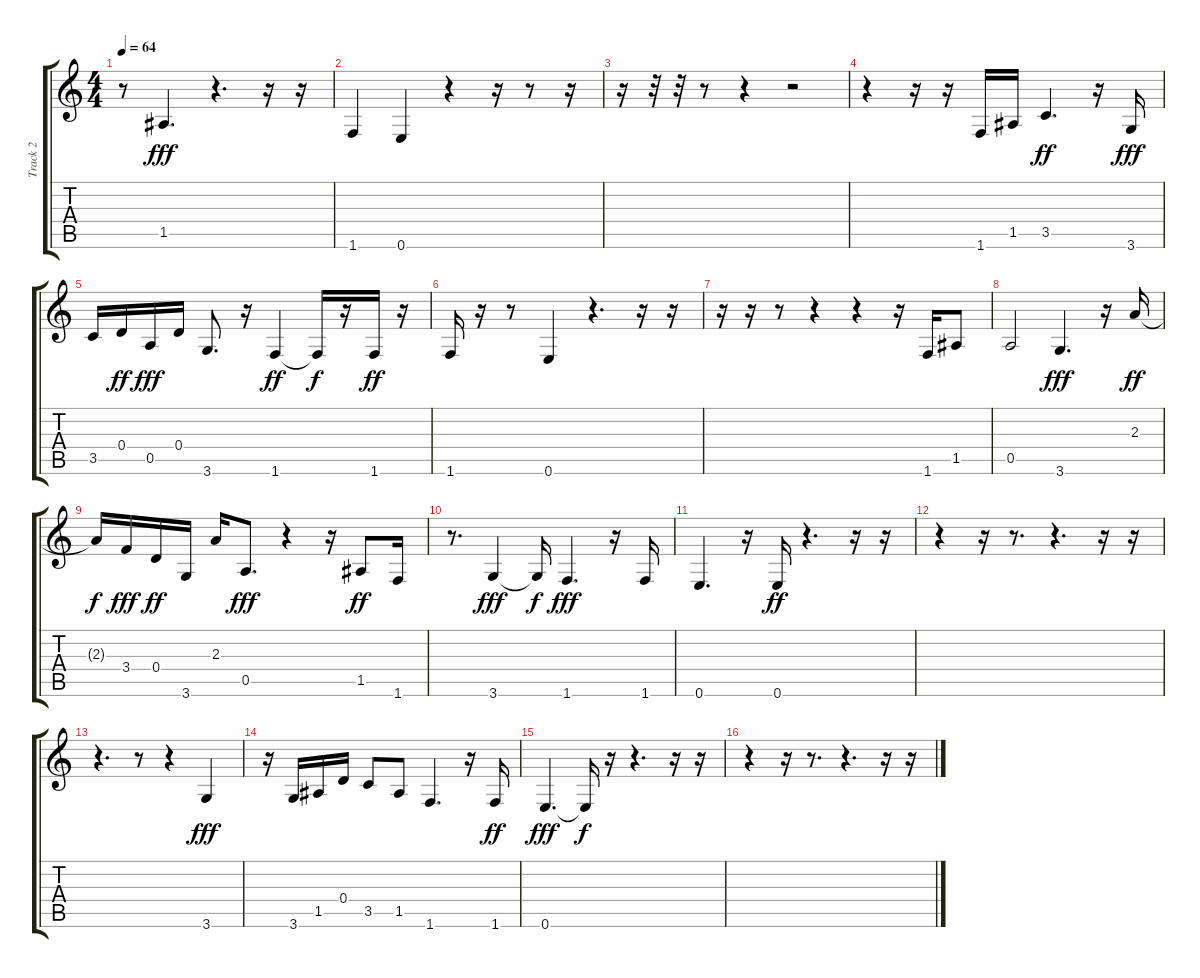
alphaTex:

\track ("Track 2" "Track 2") {instrument electricbassfinger}
\staff {score tabs}
\tuning (E4 B3 G3 D3 A2 E2) {hide}
\ts (4 4)
\tempo 64
\clef g2
\ks c
r.8{dy fff} 1.5.4{d} r.4{d} r.16 r.16 |
1.6.4 0.6.4 r.4 r.16 r.8 r.16 |
r.16 r.32 r.32 r.8 r.4 r.2 |
r.4 r.16 r.16 1.6.16 1.5.16 3.5.4{d dy ff} r.16 3.6.16{dy fff} |
3.5.16 0.4.16{dy ff} 0.5.16{dy fff} 0.4.16 3.6.8{d} r.16 1.6.4{dy ff} 1.6{t}.16{dy f} r.16 1.6.16{dy ff} r.16 |
1.6.16 r.16 r.8 0.6.4 r.4{d} r.16 r.16 |
r.16 r.16 r.8 r.4 r.4 r.16 1.6.16 1.5.8 |
0.5.2 3.6.4{d dy fff} r.16 2.3.16{dy ff} |
2.3{t}.16{dy f} 3.4.16{dy fff} 0.4.16{dy ff} 3.6.16 2.3.16 0.5.8{d dy fff} r.4 r.16 1.5.8{dy ff} 1.6.16 |
r.8{d} 3.6.4{dy fff} 3.6{t}.16{dy f} 1.6.4{d dy fff} r.16 1.6.16 |
0.6.4{d} r.16 0.6.16{dy ff} r.4{d} r.16 r.16 |
r.4 r.16 r.8{d} r.4{d} r.16 r.16 |
r.4{d} r.8 r.4 3.6.4{dy fff} |
r.16 3.6.16 1.5.16 0.4.16 3.5.8 1.5.8 1.6.4{d} r.16 1.6.16{dy ff} |
0.6.4{d dy fff} 0.6{t}.16{dy f} r.16 r.4{d} r.16 r.16 |
r.4 r.16 r.8{d} r.4{d} r.16 r.16
